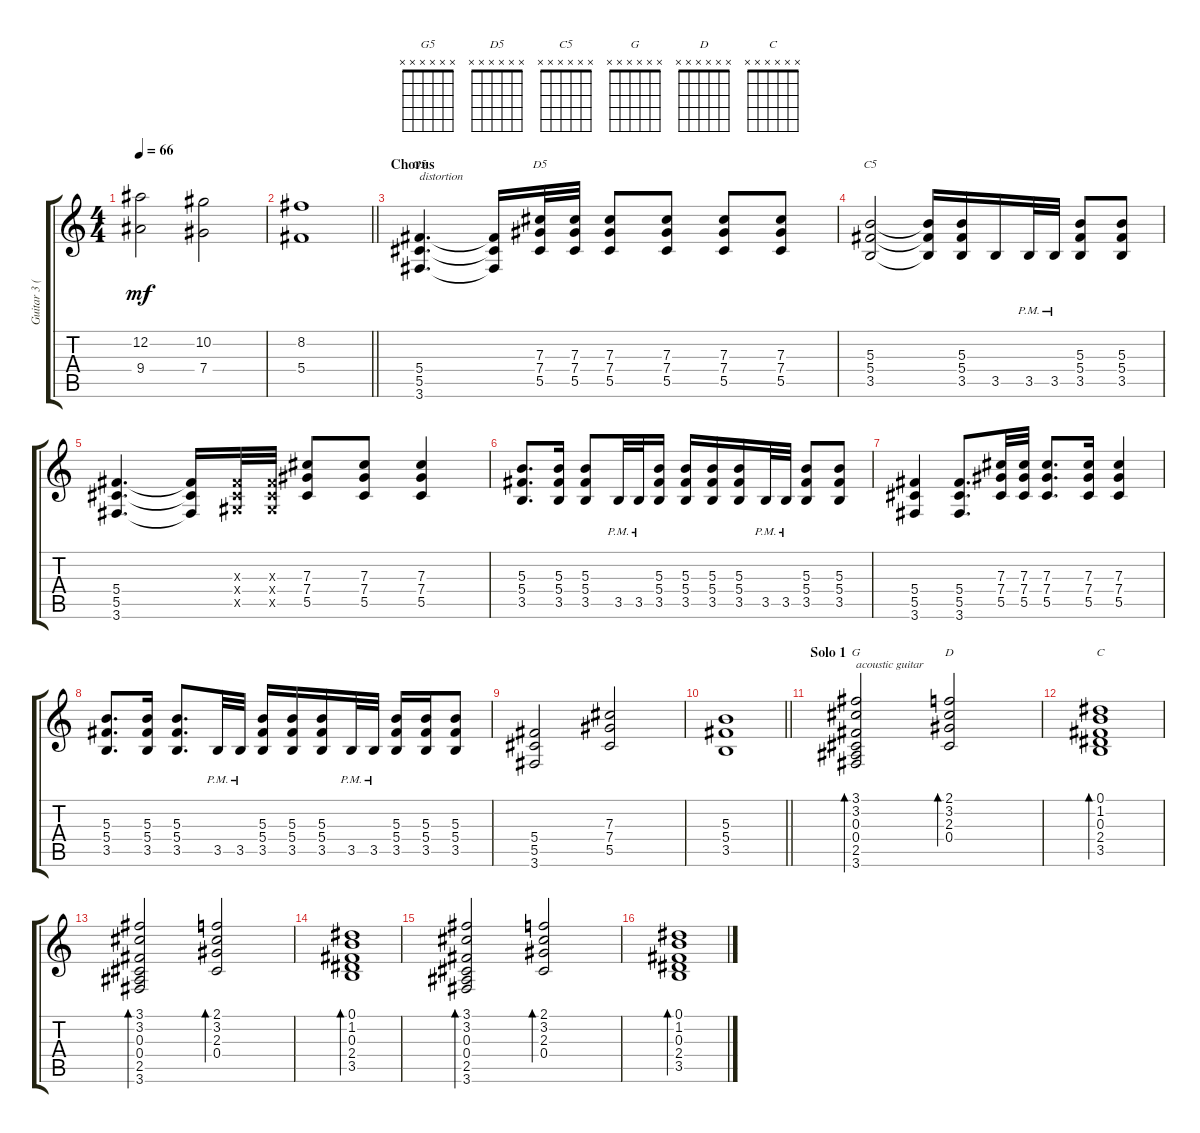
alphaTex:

\track ("Guitar 3 (Izzy)" "Guitar 3 (") {instrument overdrivenguitar}
\staff {score tabs}
\tuning (Eb4 Bb3 Gb3 Db3 Ab2 Eb2) {hide}
\chord ("G5" x x x x x x)
\chord ("D5" x x x x x x)
\chord ("C5" x x x x x x)
\chord ("G" x x x x x x)
\chord ("D" x x x x x x)
\chord ("C" x x x x x x)
\ts (4 4)
\tempo 66
\clef g2
\ks c
(12.2 9.4).2{dy mf} (10.2 7.4).2 |
\barLineRight lightlight
(8.2 5.4).1 |
\section ("" "Chorus")
(5.4 5.5 3.6).4{d ch "G5" txt "distortion" instrument overdrivenguitar} (5.4{t} 5.5{t} 3.6{t}).16 (7.3 7.4 5.5).32{ch "D5"} (7.3 7.4 5.5).32 (7.3 7.4 5.5).8 (7.3 7.4 5.5).8 (7.3 7.4 5.5).8 (7.3 7.4 5.5).8 |
(5.3 5.4 3.5).2{ch "C5"} (5.3{t} 5.4{t} 3.5{t}).16 (5.3 5.4 3.5).16 3.5.16 3.5{pm}.32 3.5{pm}.32 (5.3 5.4 3.5).8 (5.3 5.4 3.5).8 |
(5.4 5.5 3.6).4{d} (5.4{t} 5.5{t} 3.6{t}).16 (0.3{x} 0.4{x} 0.5{x}).32 (0.3{x} 0.4{x} 0.5{x}).32 (7.3 7.4 5.5).8 (7.3 7.4 5.5).8 (7.3 7.4 5.5).4 |
(5.3 5.4 3.5).8{d} (5.3 5.4 3.5).16 (5.3 5.4 3.5).8 3.5{pm}.32 3.5{pm}.32 (5.3 5.4 3.5).16 (5.3 5.4 3.5).16 (5.3 5.4 3.5).16 (5.3 5.4 3.5).16 3.5{pm}.32 3.5{pm}.32 (5.3 5.4 3.5).8 (5.3 5.4 3.5).8 |
(5.4 5.5 3.6).4 (5.4 5.5 3.6).8{d} (7.3 7.4 5.5).32 (7.3 7.4 5.5).32 (7.3 7.4 5.5).8{d} (7.3 7.4 5.5).16 (7.3 7.4 5.5).4 |
(5.3 5.4 3.5).8{d} (5.3 5.4 3.5).16 (5.3 5.4 3.5).8{d} 3.5{pm}.32 3.5{pm}.32 (5.3 5.4 3.5).16 (5.3 5.4 3.5).16 (5.3 5.4 3.5).16 3.5{pm}.32 3.5{pm}.32 (5.3 5.4 3.5).16 (5.3 5.4 3.5).16 (5.3 5.4 3.5).8 |
(5.4 5.5 3.6).2 (7.3 7.4 5.5).2 |
\barLineRight lightlight
(5.3 5.4 3.5).1 |
\section ("" "Solo 1")
(3.1 3.2 0.3 0.4 2.5 3.6).2{bd 120 ch "G" txt "acoustic guitar" instrument acousticguitarsteel} (2.1 3.2 2.3 0.4).2{bd 120 ch "D"} |
(0.1 1.2 0.3 2.4 3.5).1{bd 120 ch "C"} |
(3.1 3.2 0.3 0.4 2.5 3.6).2{bd 120} (2.1 3.2 2.3 0.4).2{bd 120} |
(0.1 1.2 0.3 2.4 3.5).1{bd 120} |
(3.1 3.2 0.3 0.4 2.5 3.6).2{bd 120} (2.1 3.2 2.3 0.4).2{bd 120} |
(0.1 1.2 0.3 2.4 3.5).1{bd 120}
